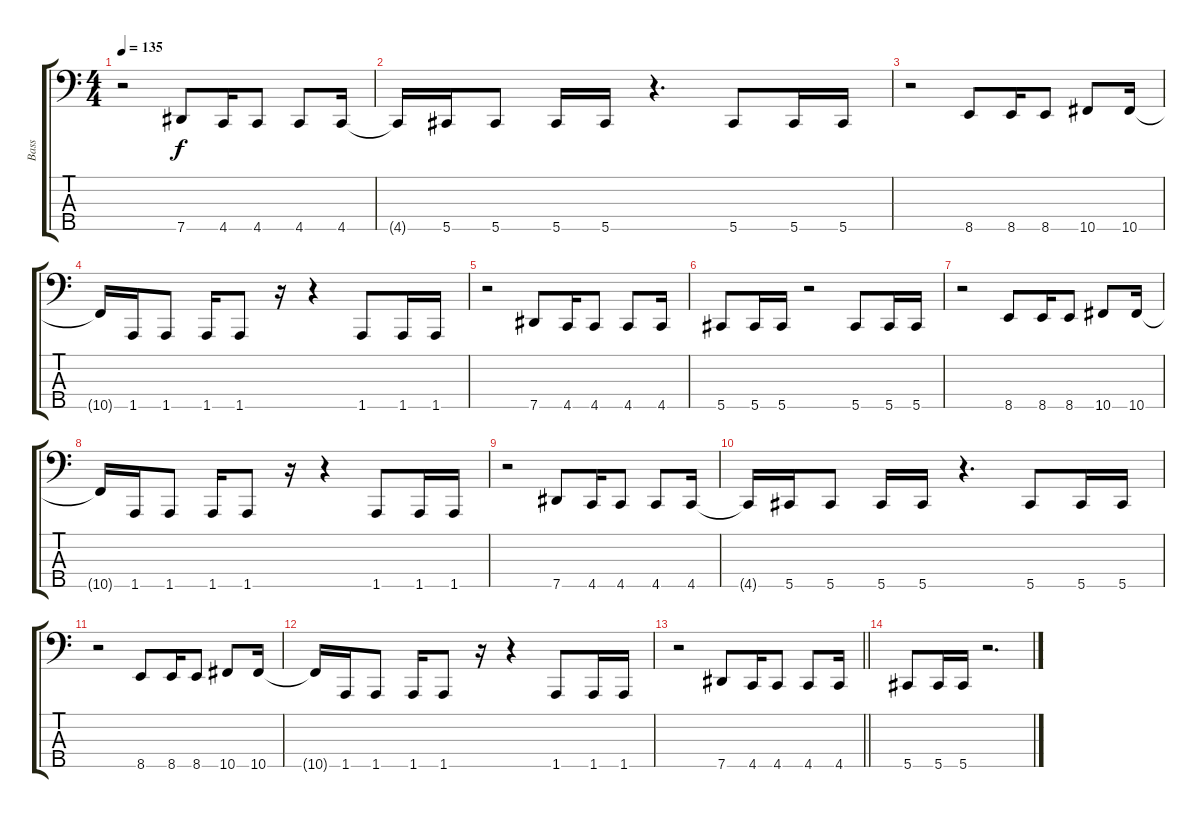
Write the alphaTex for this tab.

\track ("Bass" "Bass") {instrument electricbasspick}
\staff {score tabs}
\tuning (Eb2 Db2 Ab1 Eb1 Ab0) {hide}
\ts (4 4)
\tempo 135
\clef f4
\ks c
r.2{dy f} 7.5.8 4.5.16 4.5.8 4.5.8 4.5.16 |
4.5{t}.16 5.5.16 5.5.8 5.5.16 5.5.16 r.4{d} 5.5.8 5.5.16 5.5.16 |
r.2 8.5.8 8.5.16 8.5.8 10.5.8 10.5.16 |
10.5{t}.16 1.5.16 1.5.8 1.5.16 1.5.8 r.16 r.4 1.5.8 1.5.16 1.5.16 |
r.2 7.5.8 4.5.16 4.5.8 4.5.8 4.5.16 |
5.5.8 5.5.16 5.5.16 r.2 5.5.8 5.5.16 5.5.16 |
r.2 8.5.8 8.5.16 8.5.8 10.5.8 10.5.16 |
10.5{t}.16 1.5.16 1.5.8 1.5.16 1.5.8 r.16 r.4 1.5.8 1.5.16 1.5.16 |
r.2 7.5.8 4.5.16 4.5.8 4.5.8 4.5.16 |
4.5{t}.16 5.5.16 5.5.8 5.5.16 5.5.16 r.4{d} 5.5.8 5.5.16 5.5.16 |
r.2 8.5.8 8.5.16 8.5.8 10.5.8 10.5.16 |
10.5{t}.16 1.5.16 1.5.8 1.5.16 1.5.8 r.16 r.4 1.5.8 1.5.16 1.5.16 |
\barLineRight lightlight
r.2 7.5.8 4.5.16 4.5.8 4.5.8 4.5.16 |
\section ("" "")
5.5.8 5.5.16 5.5.16 r.2{d}
